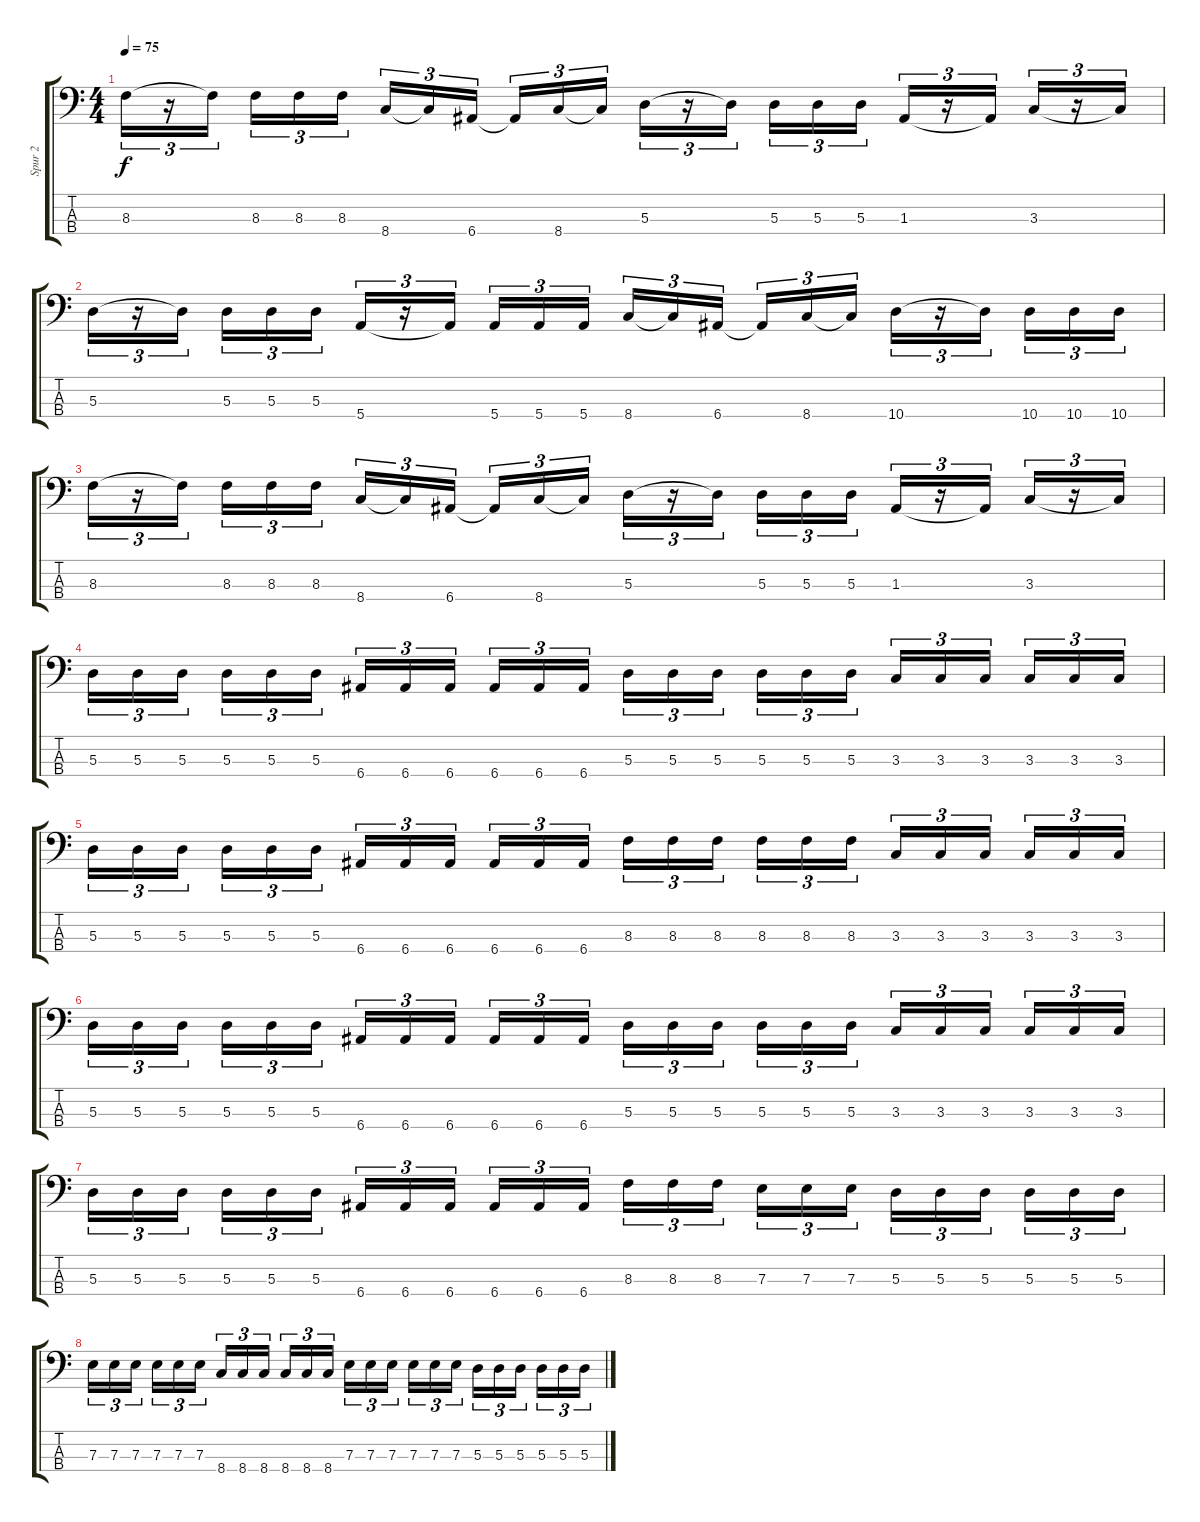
\track ("Spur 2" "Spur 2") {instrument electricbassfinger}
\staff {score tabs}
\tuning (G2 D2 A1 E1) {hide}
\ts (4 4)
\tempo 75
\clef f4
\ks c
8.3.16{tu (3 2) dy f} r.16{tu (3 2)} 8.3{t}.16{tu (3 2)} 8.3.16{tu (3 2)} 8.3.16{tu (3 2)} 8.3.16{tu (3 2)} 8.4.16{tu (3 2)} 8.4{t}.16{tu (3 2)} 6.4.16{tu (3 2)} 6.4{t}.16{tu (3 2)} 8.4.16{tu (3 2)} 8.4{t}.16{tu (3 2)} 5.3.16{tu (3 2)} r.16{tu (3 2)} 5.3{t}.16{tu (3 2)} 5.3.16{tu (3 2)} 5.3.16{tu (3 2)} 5.3.16{tu (3 2)} 1.3.16{tu (3 2)} r.16{tu (3 2)} 1.3{t}.16{tu (3 2)} 3.3.16{tu (3 2)} r.16{tu (3 2)} 3.3{t}.16{tu (3 2)} |
5.3.16{tu (3 2)} r.16{tu (3 2)} 5.3{t}.16{tu (3 2)} 5.3.16{tu (3 2)} 5.3.16{tu (3 2)} 5.3.16{tu (3 2)} 5.4.16{tu (3 2)} r.16{tu (3 2)} 5.4{t}.16{tu (3 2)} 5.4.16{tu (3 2)} 5.4.16{tu (3 2)} 5.4.16{tu (3 2)} 8.4.16{tu (3 2)} 8.4{t}.16{tu (3 2)} 6.4.16{tu (3 2)} 6.4{t}.16{tu (3 2)} 8.4.16{tu (3 2)} 8.4{t}.16{tu (3 2)} 10.4.16{tu (3 2)} r.16{tu (3 2)} 10.4{t}.16{tu (3 2)} 10.4.16{tu (3 2)} 10.4.16{tu (3 2)} 10.4.16{tu (3 2)} |
8.3.16{tu (3 2)} r.16{tu (3 2)} 8.3{t}.16{tu (3 2)} 8.3.16{tu (3 2)} 8.3.16{tu (3 2)} 8.3.16{tu (3 2)} 8.4.16{tu (3 2)} 8.4{t}.16{tu (3 2)} 6.4.16{tu (3 2)} 6.4{t}.16{tu (3 2)} 8.4.16{tu (3 2)} 8.4{t}.16{tu (3 2)} 5.3.16{tu (3 2)} r.16{tu (3 2)} 5.3{t}.16{tu (3 2)} 5.3.16{tu (3 2)} 5.3.16{tu (3 2)} 5.3.16{tu (3 2)} 1.3.16{tu (3 2)} r.16{tu (3 2)} 1.3{t}.16{tu (3 2)} 3.3.16{tu (3 2)} r.16{tu (3 2)} 3.3{t}.16{tu (3 2)} |
5.3.16{tu (3 2)} 5.3.16{tu (3 2)} 5.3.16{tu (3 2)} 5.3.16{tu (3 2)} 5.3.16{tu (3 2)} 5.3.16{tu (3 2)} 6.4.16{tu (3 2)} 6.4.16{tu (3 2)} 6.4.16{tu (3 2)} 6.4.16{tu (3 2)} 6.4.16{tu (3 2)} 6.4.16{tu (3 2)} 5.3.16{tu (3 2)} 5.3.16{tu (3 2)} 5.3.16{tu (3 2)} 5.3.16{tu (3 2)} 5.3.16{tu (3 2)} 5.3.16{tu (3 2)} 3.3.16{tu (3 2)} 3.3.16{tu (3 2)} 3.3.16{tu (3 2)} 3.3.16{tu (3 2)} 3.3.16{tu (3 2)} 3.3.16{tu (3 2)} |
5.3.16{tu (3 2)} 5.3.16{tu (3 2)} 5.3.16{tu (3 2)} 5.3.16{tu (3 2)} 5.3.16{tu (3 2)} 5.3.16{tu (3 2)} 6.4.16{tu (3 2)} 6.4.16{tu (3 2)} 6.4.16{tu (3 2)} 6.4.16{tu (3 2)} 6.4.16{tu (3 2)} 6.4.16{tu (3 2)} 8.3.16{tu (3 2)} 8.3.16{tu (3 2)} 8.3.16{tu (3 2)} 8.3.16{tu (3 2)} 8.3.16{tu (3 2)} 8.3.16{tu (3 2)} 3.3.16{tu (3 2)} 3.3.16{tu (3 2)} 3.3.16{tu (3 2)} 3.3.16{tu (3 2)} 3.3.16{tu (3 2)} 3.3.16{tu (3 2)} |
5.3.16{tu (3 2)} 5.3.16{tu (3 2)} 5.3.16{tu (3 2)} 5.3.16{tu (3 2)} 5.3.16{tu (3 2)} 5.3.16{tu (3 2)} 6.4.16{tu (3 2)} 6.4.16{tu (3 2)} 6.4.16{tu (3 2)} 6.4.16{tu (3 2)} 6.4.16{tu (3 2)} 6.4.16{tu (3 2)} 5.3.16{tu (3 2)} 5.3.16{tu (3 2)} 5.3.16{tu (3 2)} 5.3.16{tu (3 2)} 5.3.16{tu (3 2)} 5.3.16{tu (3 2)} 3.3.16{tu (3 2)} 3.3.16{tu (3 2)} 3.3.16{tu (3 2)} 3.3.16{tu (3 2)} 3.3.16{tu (3 2)} 3.3.16{tu (3 2)} |
5.3.16{tu (3 2)} 5.3.16{tu (3 2)} 5.3.16{tu (3 2)} 5.3.16{tu (3 2)} 5.3.16{tu (3 2)} 5.3.16{tu (3 2)} 6.4.16{tu (3 2)} 6.4.16{tu (3 2)} 6.4.16{tu (3 2)} 6.4.16{tu (3 2)} 6.4.16{tu (3 2)} 6.4.16{tu (3 2)} 8.3.16{tu (3 2)} 8.3.16{tu (3 2)} 8.3.16{tu (3 2)} 7.3.16{tu (3 2)} 7.3.16{tu (3 2)} 7.3.16{tu (3 2)} 5.3.16{tu (3 2)} 5.3.16{tu (3 2)} 5.3.16{tu (3 2)} 5.3.16{tu (3 2)} 5.3.16{tu (3 2)} 5.3.16{tu (3 2)} |
7.3.16{tu (3 2)} 7.3.16{tu (3 2)} 7.3.16{tu (3 2)} 7.3.16{tu (3 2)} 7.3.16{tu (3 2)} 7.3.16{tu (3 2)} 8.4.16{tu (3 2)} 8.4.16{tu (3 2)} 8.4.16{tu (3 2)} 8.4.16{tu (3 2)} 8.4.16{tu (3 2)} 8.4.16{tu (3 2)} 7.3.16{tu (3 2)} 7.3.16{tu (3 2)} 7.3.16{tu (3 2)} 7.3.16{tu (3 2)} 7.3.16{tu (3 2)} 7.3.16{tu (3 2)} 5.3.16{tu (3 2)} 5.3.16{tu (3 2)} 5.3.16{tu (3 2)} 5.3.16{tu (3 2)} 5.3.16{tu (3 2)} 5.3.16{tu (3 2)}
